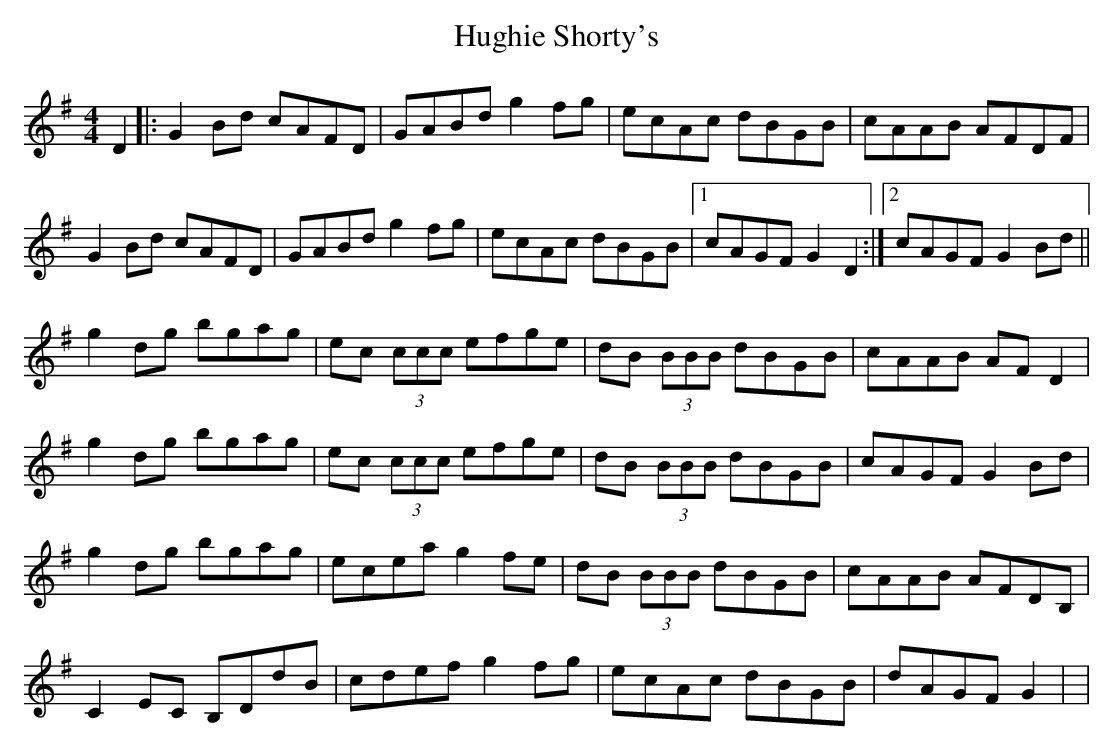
X:1
T:Hughie Shorty's
M:4/4
L:1/8
K:G
D2 |: G2 Bd cAFD|GABd g2 fg|ecAc dBGB|cAAB AFDF|
G2 Bd cAFD|GABd g2 fg|ecAc dBGB|1 cAGF G2 D2:|2 cAGF G2 Bd||
g2 dg bgag|ec (3ccc efge|dB (3BBB dBGB|cAAB AF D2|
g2 dg bgag|ec (3ccc efge|dB (3BBB dBGB|cAGF G2 Bd|
g2 dg bgag|ecea g2 fe|dB (3BBB dBGB|cAAB AFDB,|
C2 EC B,DdB|cdef g2 fg|ecAc dBGB|dAGF G2 |>|
